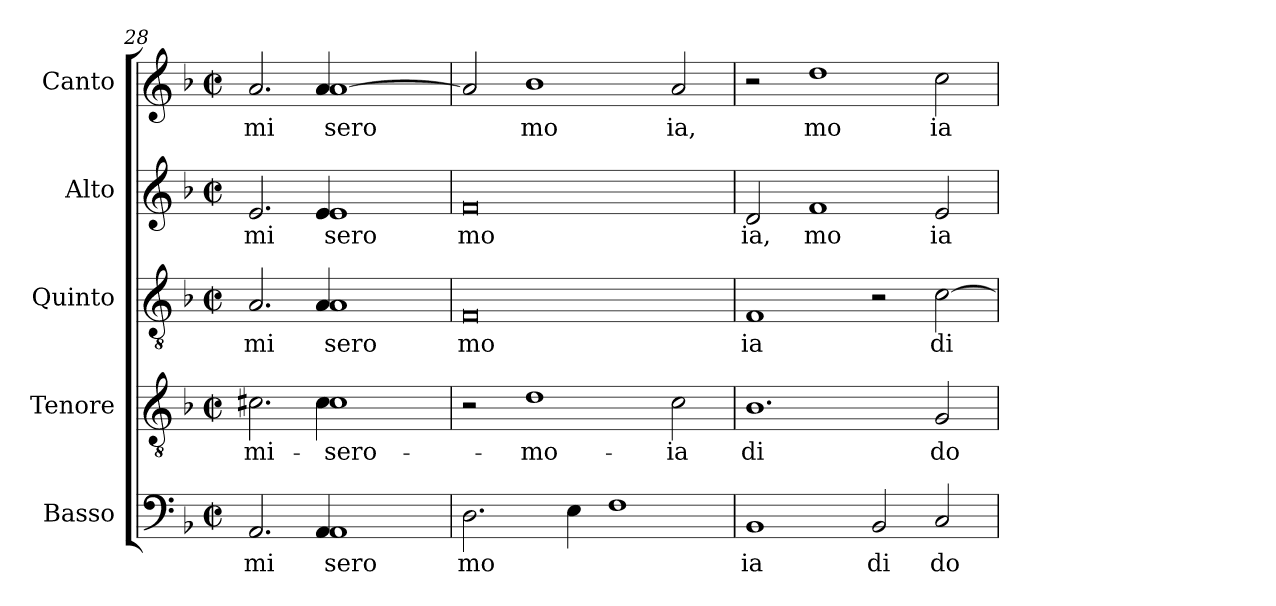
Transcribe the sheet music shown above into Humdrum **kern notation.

**kern	**text	**kern	**text	**kern	**text	**kern	**text	**kern	**text
*part5	*part5	*part4	*part4	*part3	*part3	*part2	*part2	*part1	*part1
*staff5	*staff5	*staff4	*staff4	*staff3	*staff3	*staff2	*staff2	*staff1	*staff1
*I"Basso	*	*I"Tenore	*	*I"Quinto	*	*I"Alto	*	*I"Canto	*
*clefF4	*	*clefGv2	*	*clefGv2	*	*clefG2	*	*clefG2	*
*k[b-]	*	*k[b-]	*	*k[b-]	*	*k[b-]	*	*k[b-]	*
*F:	*	*F:	*	*F:	*	*F:	*	*F:	*
*M2/2	*	*M2/2	*	*M2/2	*	*M2/2	*	*M2/2	*
*met(c|)	*	*met(c|)	*	*met(c|)	*	*met(c|)	*	*met(c|)	*
=28	=28	=28	=28	=28	=28	=28	=28	=28	=28
!	!LO:LY:b:cj	!	!LO:LY:b:cj	!	!LO:LY:b:cj	!	!LO:LY:b:cj	!	!LO:LY:b:cj
*^	*	*^	*	*^	*	*^	*	*^	*
2.AA/	2.ryy	mi	2.c#X\	2.ryy	mi-	2.A/	2.ryy	mi	2.e/	2.ryy	mi	2.a/	2.ryy	mi
!	!	!LO:LY:b:cj	!	!	!LO:LY:b:cj	!	!	!LO:LY:b:cj	!	!	!LO:LY:b:cj	!	!	!LO:LY:b:cj
1AA	4AA/	sero	1c#	4c#\	-sero-	1A	4A/	sero	1e	4e/	sero	[<1a	4a/	sero
.	2.ryy	.	.	2.ryy	.	.	2.ryy	.	.	2.ryy	.	.	2.ryy	.
=29	=29	=29	=29	=29	=29	=29	=29	=29	=29	=29	=29	=29	=29	=29
!	!	!LO:LY:b:cj	!	!	!	!	!	!LO:LY:b:cj	!	!	!LO:LY:b:cj	!	!	!LO:LY:b:cj
*v	*v	*	*	*	*	*v	*v	*	*v	*v	*	*v	*v	*
*	*	*v	*v	*	*	*	*	*	*	*
2.D\	mo	2r	.	0F	mo	0f	mo	2a/]	.
!	!	!	!LO:LY:b:cj	!	!	!	!	!	!LO:LY:b:cj
.	.	1d	-mo-	.	.	.	.	1b-	mo
!	!LO:LY:b:cj	!	!	!	!	!	!	!	!
4E\	.	.	.	.	.	.	.	.	.
!	!LO:LY:b:cj	!	!	!	!	!	!	!	!
1F	.	.	.	.	.	.	.	.	.
!	!	!	!LO:LY:b:cj	!	!	!	!	!	!LO:LY:b:cj
.	.	2c\	-ia	.	.	.	.	2a/	ia,
=30	=30	=30	=30	=30	=30	=30	=30	=30	=30
!	!LO:LY:b:cj	!	!LO:LY:b:cj	!	!LO:LY:b:cj	!	!LO:LY:b:cj	!	!
1BB-	ia	1.B-	di	1F	ia	2d/	ia,	2r	.
!	!	!	!	!	!	!	!LO:LY:b:cj	!	!LO:LY:b:cj
.	.	.	.	.	.	1f	mo	1dd	mo
!	!LO:LY:b:cj	!	!	!	!	!	!	!	!
2BB-/	di	.	.	2r	.	.	.	.	.
!	!LO:LY:b:cj	!	!LO:LY:b:cj	!	!LO:LY:b:cj	!	!LO:LY:b:cj	!	!LO:LY:b:cj
2C/	do	2G/	do-	[>2c\	di	2e/	ia	2cc\	ia
=	=	=	=	=	=	=	=	=	=
*-	*-	*-	*-	*-	*-	*-	*-	*-	*-
